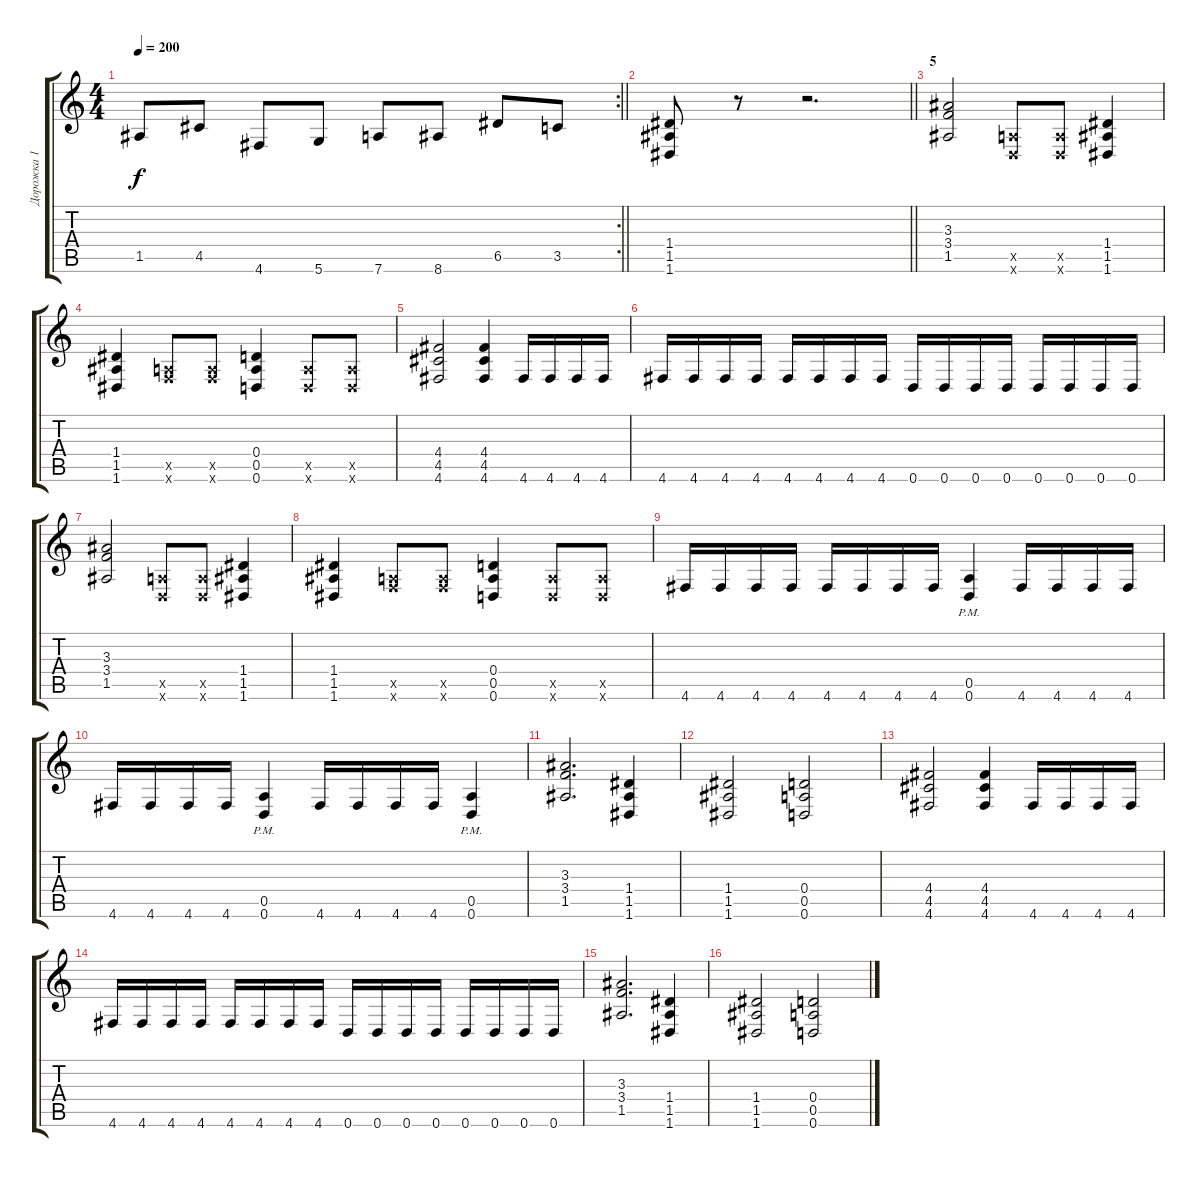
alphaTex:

\track ("Дорожка 1" "Дорожка 1") {instrument distortionguitar}
\staff {score tabs}
\tuning (E4 B3 G3 D3 A2 D2) {hide}
\rc 2
\ts (4 4)
\tempo 200
\clef g2
\barLineRight lightlight
\ks c
1.5.8{dy f} 4.5.8 4.6.8 5.6.8 7.6.8 8.6.8 6.5.8 3.5.8 |
\barLineRight lightlight
(1.4 1.5 1.6).8 r.8 r.2{d} |
\section ("" "5")
(3.3 3.4 1.5).2 (0.5{x} 0.6{x}).8 (0.5{x} 0.6{x}).8 (1.4 1.5 1.6).4 |
(1.4 1.5 1.6).4 (0.5{x} 3.6{x}).8 (0.5{x} 3.6{x}).8 (0.4 0.5 0.6).4 (0.5{x} 0.6{x}).8 (0.5{x} 0.6{x}).8 |
(4.4 4.5 4.6).2 (4.4 4.5 4.6).4 4.6.16 4.6.16 4.6.16 4.6.16 |
4.6.16 4.6.16 4.6.16 4.6.16 4.6.16 4.6.16 4.6.16 4.6.16 0.6.16 0.6.16 0.6.16 0.6.16 0.6.16 0.6.16 0.6.16 0.6.16 |
(3.3 3.4 1.5).2 (0.5{x} 0.6{x}).8 (0.5{x} 0.6{x}).8 (1.4 1.5 1.6).4 |
(1.4 1.5 1.6).4 (0.5{x} 3.6{x}).8 (0.5{x} 3.6{x}).8 (0.4 0.5 0.6).4 (0.5{x} 0.6{x}).8 (0.5{x} 0.6{x}).8 |
4.6.16 4.6.16 4.6.16 4.6.16 4.6.16 4.6.16 4.6.16 4.6.16 (0.5{pm} 0.6{pm}).4 4.6.16 4.6.16 4.6.16 4.6.16 |
4.6.16 4.6.16 4.6.16 4.6.16 (0.5{pm} 0.6{pm}).4 4.6.16 4.6.16 4.6.16 4.6.16 (0.5{pm} 0.6{pm}).4 |
(3.3 3.4 1.5).2{d} (1.4 1.5 1.6).4 |
(1.4 1.5 1.6).2 (0.4 0.5 0.6).2 |
(4.4 4.5 4.6).2 (4.4 4.5 4.6).4 4.6.16 4.6.16 4.6.16 4.6.16 |
4.6.16 4.6.16 4.6.16 4.6.16 4.6.16 4.6.16 4.6.16 4.6.16 0.6.16 0.6.16 0.6.16 0.6.16 0.6.16 0.6.16 0.6.16 0.6.16 |
(3.3 3.4 1.5).2{d} (1.4 1.5 1.6).4 |
(1.4 1.5 1.6).2 (0.4 0.5 0.6).2
